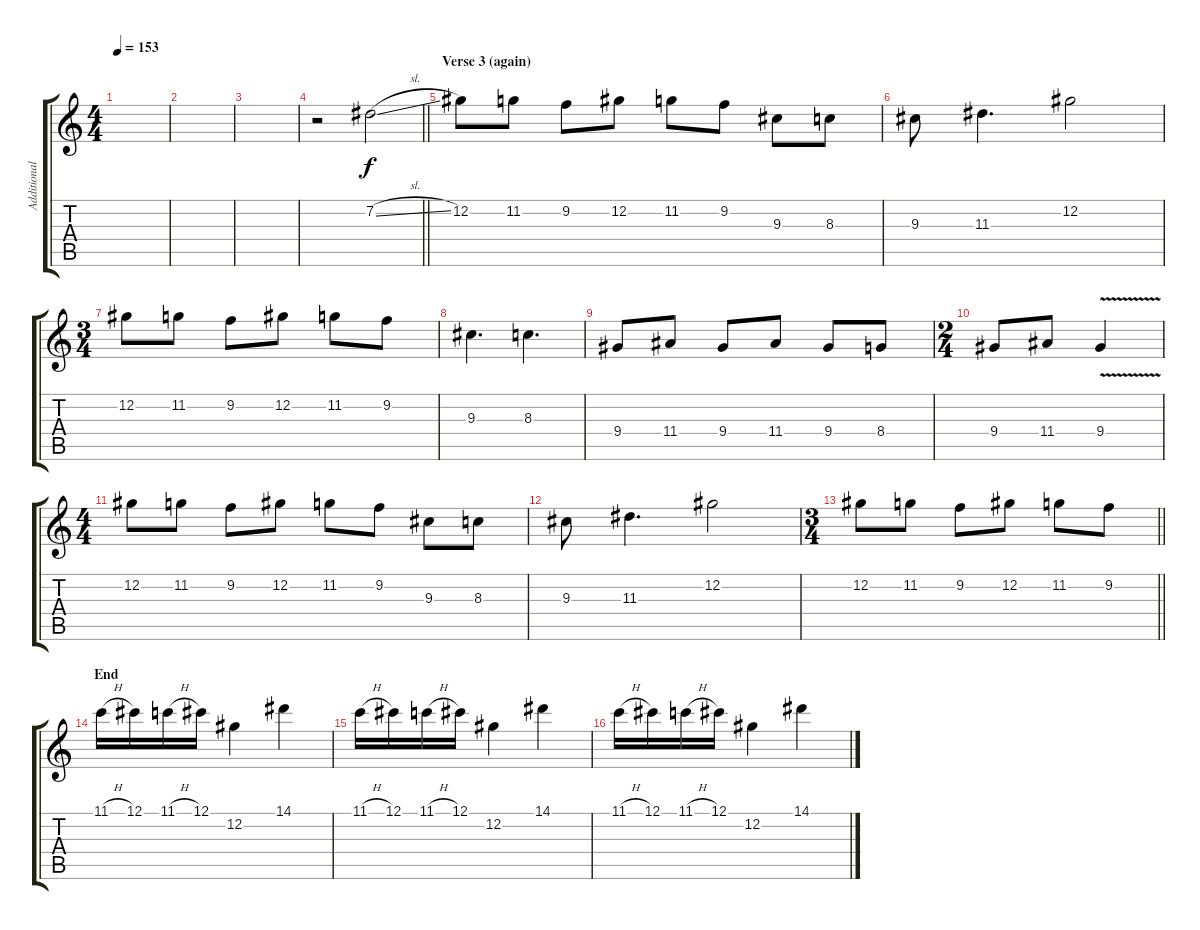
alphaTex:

\track ("Additional guitar" "Additional") {instrument overdrivenguitar}
\staff {score tabs}
\tuning (Db4 Ab3 E3 B2 Gb2 B1) {hide}
\ts (4 4)
\tempo 153
\clef g2
\ks c
|
|
|
\barLineRight lightlight
r.2 7.2{sl}.2 |
\section ("" "Verse 3 (again)")
12.2.8 11.2.8 9.2.8 12.2.8 11.2.8 9.2.8 9.3.8 8.3.8 |
9.3.8 11.3.4{d} 12.2.2 |
\ts (3 4)
12.2.8 11.2.8 9.2.8 12.2.8 11.2.8 9.2.8 |
9.3.4{d} 8.3.4{d} |
9.4.8 11.4.8 9.4.8 11.4.8 9.4.8 8.4.8 |
\ts (2 4)
9.4.8 11.4.8 9.4{v}.4 |
\ts (4 4)
12.2.8 11.2.8 9.2.8 12.2.8 11.2.8 9.2.8 9.3.8 8.3.8 |
9.3.8 11.3.4{d} 12.2.2 |
\ts (3 4)
\barLineRight lightlight
12.2.8 11.2.8 9.2.8 12.2.8 11.2.8 9.2.8 |
\section ("" "End")
11.1{h}.16 12.1.16 11.1{h}.16 12.1.16 12.2.4 14.1.4 |
11.1{h}.16 12.1.16 11.1{h}.16 12.1.16 12.2.4 14.1.4 |
11.1{h}.16 12.1.16 11.1{h}.16 12.1.16 12.2.4 14.1.4
